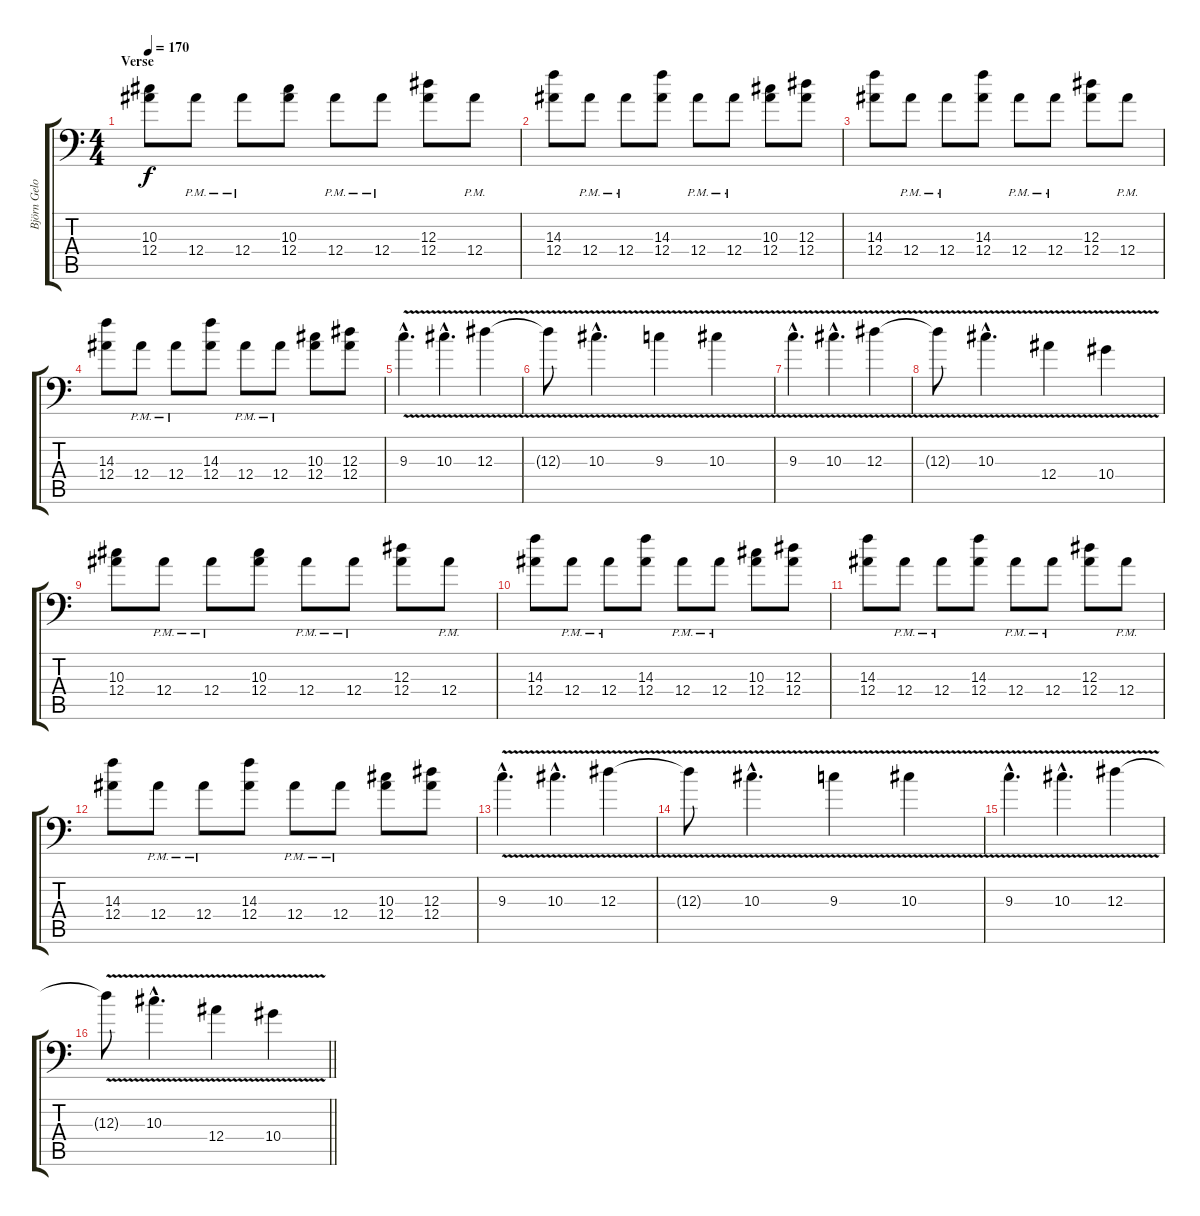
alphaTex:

\track ("Björn Gelotte" "Björn Gelo") {instrument distortionguitar}
\staff {score tabs}
\tuning (C4 G3 Eb3 Bb2 F2 Bb1) {hide}
\ts (4 4)
\section ("" "Verse")
\tempo 170
\clef f4
\ks c
(10.3 12.4).8{dy f} 12.4{pm}.8 12.4{pm}.8 (10.3 12.4).8 12.4{pm}.8 12.4{pm}.8 (12.3 12.4).8 12.4{pm}.8 |
(14.3 12.4).8 12.4{pm}.8 12.4{pm}.8 (14.3 12.4).8 12.4{pm}.8 12.4{pm}.8 (10.3 12.4).8 (12.3 12.4).8 |
(14.3 12.4).8 12.4{pm}.8 12.4{pm}.8 (14.3 12.4).8 12.4{pm}.8 12.4{pm}.8 (12.3 12.4).8 12.4{pm}.8 |
(14.3 12.4).8 12.4{pm}.8 12.4{pm}.8 (14.3 12.4).8 12.4{pm}.8 12.4{pm}.8 (10.3 12.4).8 (12.3 12.4).8 |
9.3{v hac}.4{d} 10.3{v hac}.4{d} 12.3{v}.4 |
12.3{t}.8 10.3{v hac}.4{d} 9.3{v}.4 10.3{v}.4 |
9.3{v hac}.4{d} 10.3{v hac}.4{d} 12.3{v}.4 |
12.3{t}.8 10.3{v hac}.4{d} 12.4{v}.4 10.4{v}.4 |
(10.3 12.4).8 12.4{pm}.8 12.4{pm}.8 (10.3 12.4).8 12.4{pm}.8 12.4{pm}.8 (12.3 12.4).8 12.4{pm}.8 |
(14.3 12.4).8 12.4{pm}.8 12.4{pm}.8 (14.3 12.4).8 12.4{pm}.8 12.4{pm}.8 (10.3 12.4).8 (12.3 12.4).8 |
(14.3 12.4).8 12.4{pm}.8 12.4{pm}.8 (14.3 12.4).8 12.4{pm}.8 12.4{pm}.8 (12.3 12.4).8 12.4{pm}.8 |
(14.3 12.4).8 12.4{pm}.8 12.4{pm}.8 (14.3 12.4).8 12.4{pm}.8 12.4{pm}.8 (10.3 12.4).8 (12.3 12.4).8 |
9.3{v hac}.4{d} 10.3{v hac}.4{d} 12.3{v}.4 |
12.3{t}.8 10.3{v hac}.4{d} 9.3{v}.4 10.3{v}.4 |
9.3{v hac}.4{d} 10.3{v hac}.4{d} 12.3{v}.4 |
\barLineRight lightlight
12.3{t}.8 10.3{v hac}.4{d} 12.4{v}.4 10.4{v}.4
